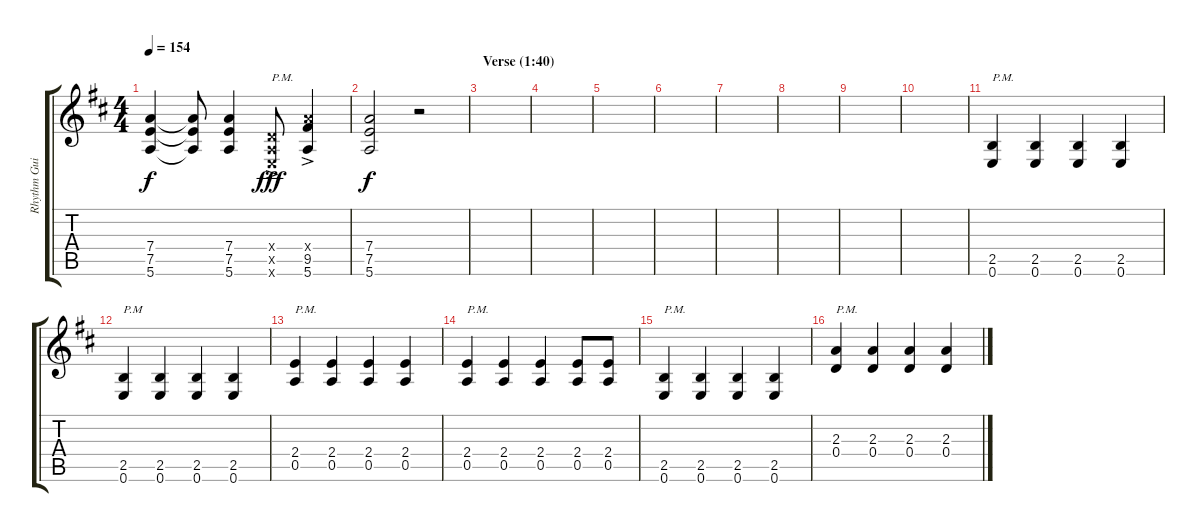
\track ("Rhythm Guitar 1" "Rhythm Gui") {instrument distortionguitar}
\staff {score tabs}
\tuning (E4 B3 G3 D3 A2 E2) {hide}
\ts (4 4)
\tempo 154
\clef g2
\ks d
(7.4 7.5 5.6).4{dy f} (7.4{t} 7.5{t} 5.6{t}).8 (7.4 7.5 5.6).4 (0.4{ac x} 0.5{ac x} 0.6{ac x}).8{txt "P.M." dy fff} (7.4{ac x} 9.5 5.6).4 |
(7.4 7.5 5.6).2{dy f} r.2 |
\section ("" "Verse (1:40)")
|
|
|
|
|
|
|
|
(2.5 0.6).4{txt "P.M."} (2.5 0.6).4 (2.5 0.6).4 (2.5 0.6).4 |
(2.5 0.6).4{txt "P.M"} (2.5 0.6).4 (2.5 0.6).4 (2.5 0.6).4 |
(2.4 0.5).4{txt "P.M."} (2.4 0.5).4 (2.4 0.5).4 (2.4 0.5).4 |
(2.4 0.5).4{txt "P.M."} (2.4 0.5).4 (2.4 0.5).4 (2.4 0.5).8 (2.4 0.5).8 |
(2.5 0.6).4{txt "P.M."} (2.5 0.6).4 (2.5 0.6).4 (2.5 0.6).4 |
(2.3 0.4).4{txt "P.M."} (2.3 0.4).4 (2.3 0.4).4 (2.3 0.4).4
